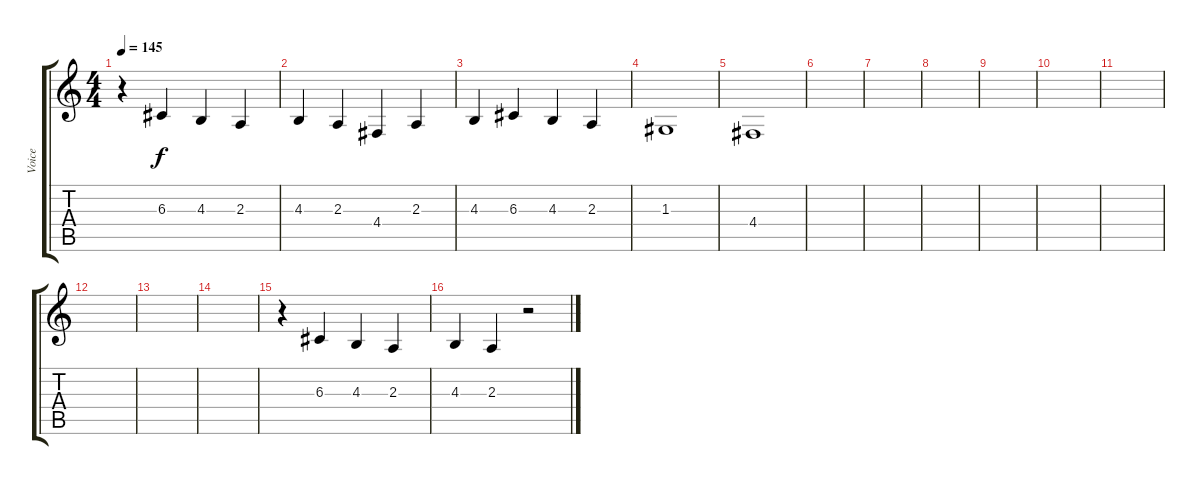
\track ("Voice" "Voice") {instrument cello}
\staff {score tabs}
\tuning (E4 B3 G3 D3 A2 E2) {hide}
\ts (4 4)
\tempo 145
\clef g2
\ks c
r.4{dy f} 6.3.4 4.3.4 2.3.4 |
4.3.4 2.3.4 4.4.4 2.3.4 |
4.3.4 6.3.4 4.3.4 2.3.4 |
1.3.1 |
4.4.1 |
|
|
|
|
|
|
|
|
|
r.4{volume 14} 6.3.4 4.3.4 2.3.4 |
4.3.4 2.3.4 r.2
